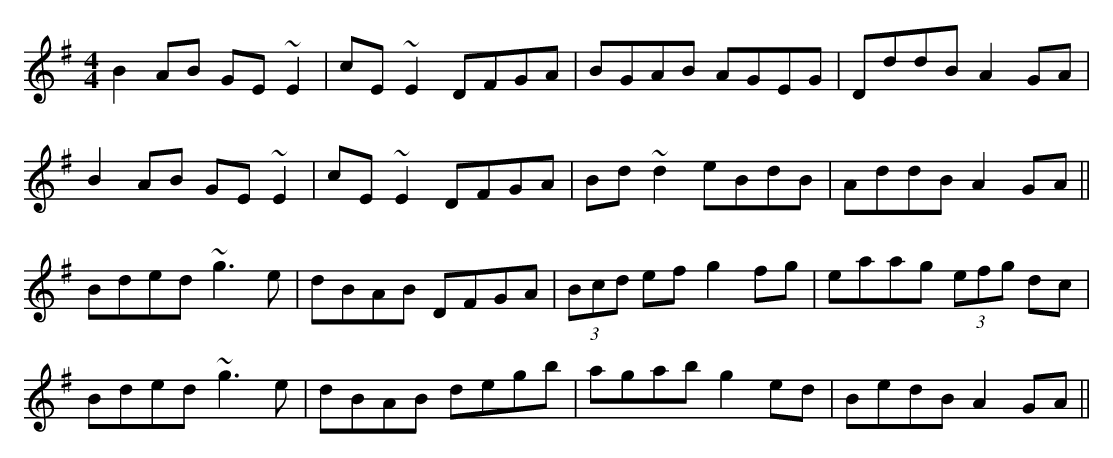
X:1
M:4/4
K:G
B2AB GE~E2|cE~E2 DFGA|BGAB AGEG|DddB A2GA|
B2AB GE~E2|cE~E2 DFGA|Bd~d2 eBdB|AddB A2GA||
Bded ~g3e|dBAB DFGA|(3Bcd ef g2fg|eaag (3efg dc|
Bded ~g3e|dBAB degb|agab g2ed|BedB A2GA||
